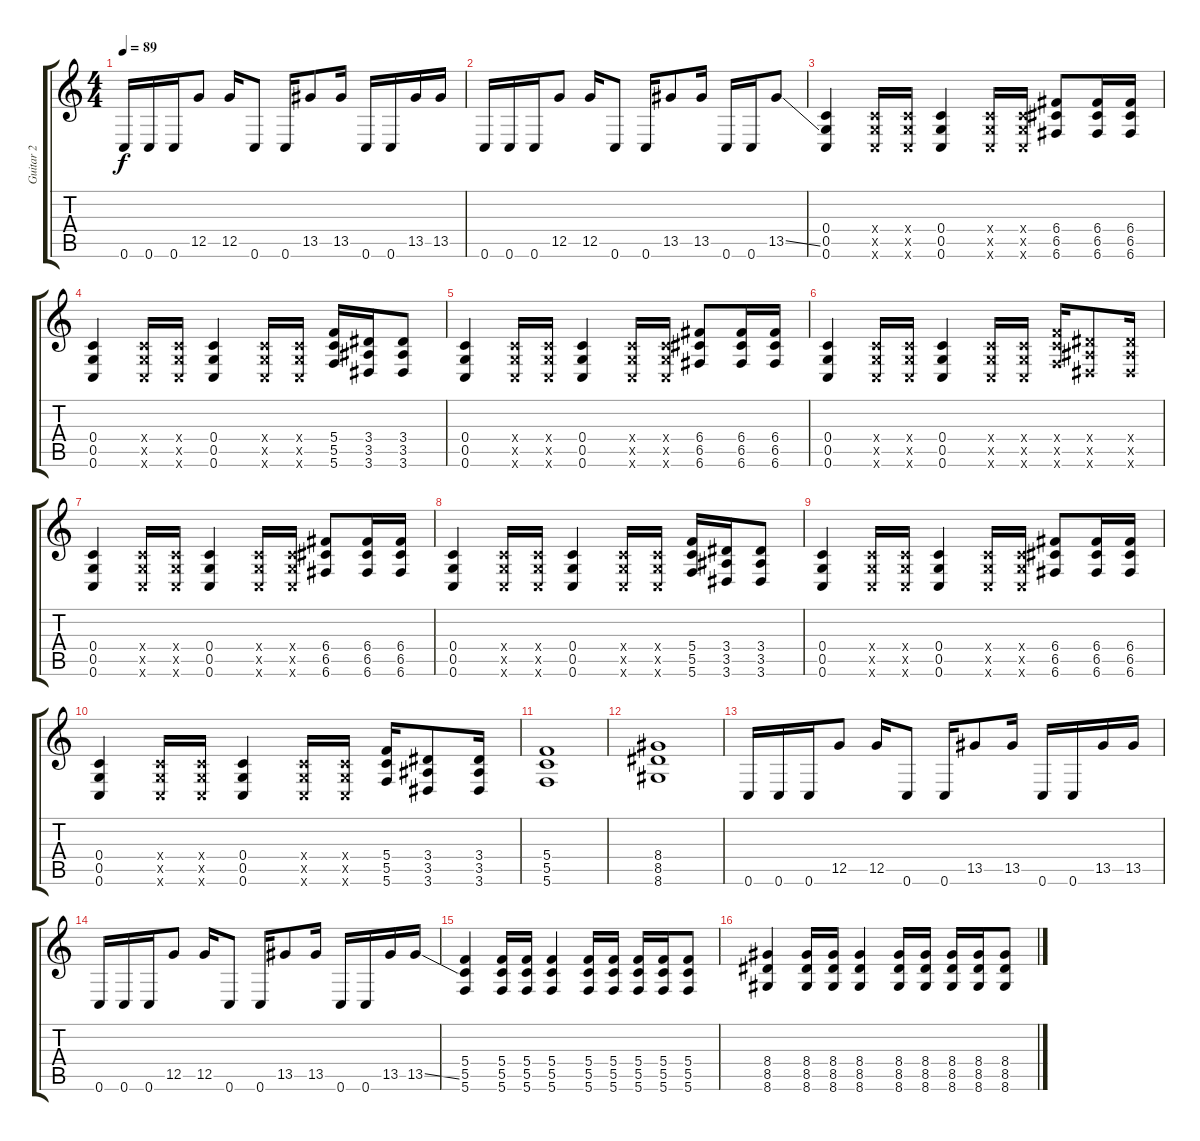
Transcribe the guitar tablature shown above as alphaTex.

\track ("Guitar 2" "Guitar 2") {instrument overdrivenguitar}
\staff {score tabs}
\tuning (D4 A3 F3 C3 G2 C2) {hide}
\ts (4 4)
\tempo 89
\clef g2
\ks c
0.6.16{dy f} 0.6.16 0.6.16 12.5.8 12.5.16 0.6.8 0.6.16 13.5.8 13.5.16 0.6.16 0.6.16 13.5.16 13.5.16 |
0.6.16 0.6.16 0.6.16 12.5.8 12.5.16 0.6.8 0.6.16 13.5.8 13.5.16 0.6.16 0.6.16 13.5{ss}.8 |
(0.4 0.5 0.6).4 (0.4{x} 0.5{x} 0.6{x}).16 (0.4{x} 0.5{x} 0.6{x}).16 (0.4 0.5 0.6).4 (0.4{x} 0.5{x} 0.6{x}).16 (0.4{x} 0.5{x} 0.6{x}).16 (6.4 6.5 6.6).8 (6.4 6.5 6.6).16 (6.4 6.5 6.6).16 |
(0.4 0.5 0.6).4 (0.4{x} 0.5{x} 0.6{x}).16 (0.4{x} 0.5{x} 0.6{x}).16 (0.4 0.5 0.6).4 (0.4{x} 0.5{x} 0.6{x}).16 (0.4{x} 0.5{x} 0.6{x}).16 (5.4 5.5 5.6).16 (3.4 3.5 3.6).16 (3.4 3.5 3.6).8 |
(0.4 0.5 0.6).4 (0.4{x} 0.5{x} 0.6{x}).16 (0.4{x} 0.5{x} 0.6{x}).16 (0.4 0.5 0.6).4 (0.4{x} 0.5{x} 0.6{x}).16 (0.4{x} 0.5{x} 0.6{x}).16 (6.4 6.5 6.6).8 (6.4 6.5 6.6).16 (6.4 6.5 6.6).16 |
(0.4 0.5 0.6).4 (0.4{x} 0.5{x} 0.6{x}).16 (0.4{x} 0.5{x} 0.6{x}).16 (0.4 0.5 0.6).4 (0.4{x} 0.5{x} 0.6{x}).16 (0.4{x} 0.5{x} 0.6{x}).16 (5.4{x} 5.5{x} 5.6{x}).16 (3.4{x} 3.5{x} 3.6{x}).8 (3.4{x} 3.5{x} 3.6{x}).16 |
(0.4 0.5 0.6).4 (0.4{x} 0.5{x} 0.6{x}).16 (0.4{x} 0.5{x} 0.6{x}).16 (0.4 0.5 0.6).4 (0.4{x} 0.5{x} 0.6{x}).16 (0.4{x} 0.5{x} 0.6{x}).16 (6.4 6.5 6.6).8 (6.4 6.5 6.6).16 (6.4 6.5 6.6).16 |
(0.4 0.5 0.6).4 (0.4{x} 0.5{x} 0.6{x}).16 (0.4{x} 0.5{x} 0.6{x}).16 (0.4 0.5 0.6).4 (0.4{x} 0.5{x} 0.6{x}).16 (0.4{x} 0.5{x} 0.6{x}).16 (5.4 5.5 5.6).16 (3.4 3.5 3.6).16 (3.4 3.5 3.6).8 |
(0.4 0.5 0.6).4 (0.4{x} 0.5{x} 0.6{x}).16 (0.4{x} 0.5{x} 0.6{x}).16 (0.4 0.5 0.6).4 (0.4{x} 0.5{x} 0.6{x}).16 (0.4{x} 0.5{x} 0.6{x}).16 (6.4 6.5 6.6).8 (6.4 6.5 6.6).16 (6.4 6.5 6.6).16 |
(0.4 0.5 0.6).4 (0.4{x} 0.5{x} 0.6{x}).16 (0.4{x} 0.5{x} 0.6{x}).16 (0.4 0.5 0.6).4 (0.4{x} 0.5{x} 0.6{x}).16 (0.4{x} 0.5{x} 0.6{x}).16 (5.4 5.5 5.6).16 (3.4 3.5 3.6).8 (3.4 3.5 3.6).16 |
(5.4 5.5 5.6).1 |
(8.4 8.5 8.6).1 |
0.6.16 0.6.16 0.6.16 12.5.8 12.5.16 0.6.8 0.6.16 13.5.8 13.5.16 0.6.16 0.6.16 13.5.16 13.5.16 |
0.6.16 0.6.16 0.6.16 12.5.8 12.5.16 0.6.8 0.6.16 13.5.8 13.5.16 0.6.16 0.6.16 13.5.16 13.5{ss}.16 |
(5.4 5.5 5.6).4 (5.4 5.5 5.6).16 (5.4 5.5 5.6).16 (5.4 5.5 5.6).4 (5.4 5.5 5.6).16 (5.4 5.5 5.6).16 (5.4 5.5 5.6).16 (5.4 5.5 5.6).16 (5.4 5.5 5.6).8 |
(8.4 8.5 8.6).4 (8.4 8.5 8.6).16 (8.4 8.5 8.6).16 (8.4 8.5 8.6).4 (8.4 8.5 8.6).16 (8.4 8.5 8.6).16 (8.4 8.5 8.6).16 (8.4 8.5 8.6).16 (8.4 8.5 8.6).8
